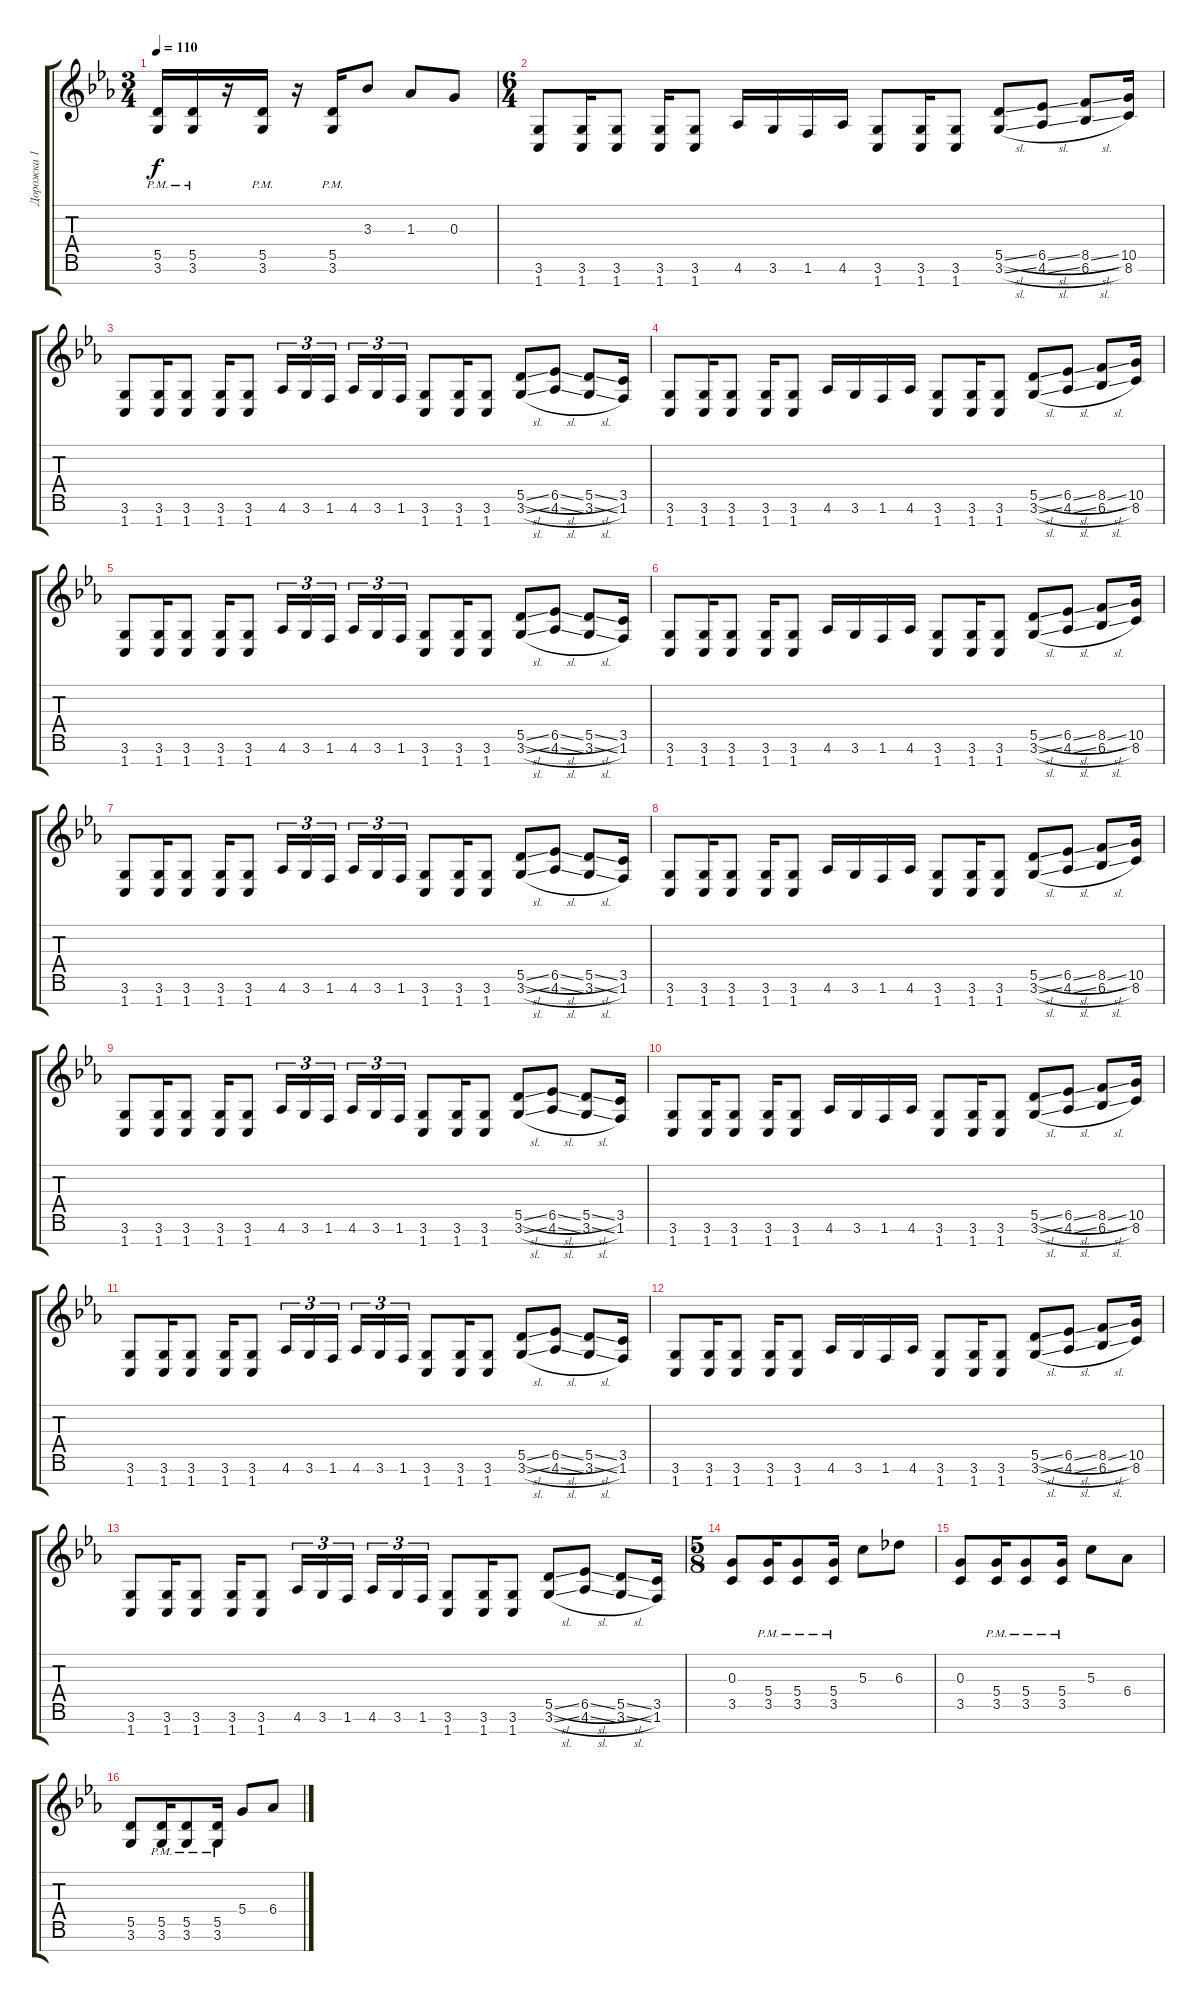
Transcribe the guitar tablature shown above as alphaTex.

\track ("Дорожка 1" "Дорожка 1") {instrument distortionguitar}
\staff {score tabs}
\tuning (E4 B3 G3 D3 A2 E2 B1) {hide}
\ts (3 4)
\tempo 110
\clef g2
\ks cminor
(5.5{pm} 3.6{pm}).16{dy f instrument distortionguitar} (5.5{pm} 3.6{pm}).16 r.16 (5.5{pm} 3.6{pm}).16 r.16 (5.5{pm} 3.6{pm}).16 3.3.8 1.3.8 0.3.8 |
\ts (6 4)
(3.6 1.7).8 (3.6 1.7).16 (3.6 1.7).8 (3.6 1.7).16 (3.6 1.7).8 4.6.16 3.6.16 1.6.16 4.6.16 (3.6 1.7).8 (3.6 1.7).16 (3.6 1.7).8 (5.5{sl} 3.6{sl}).8 (6.5{sl} 4.6{sl}).8 (8.5{sl} 6.6{sl}).8 (10.5 8.6).16 |
(3.6 1.7).8 (3.6 1.7).16 (3.6 1.7).8 (3.6 1.7).16 (3.6 1.7).8 4.6.16{tu (3 2)} 3.6.16{tu (3 2)} 1.6.16{tu (3 2) beam splitsecondary} 4.6.16{tu (3 2)} 3.6.16{tu (3 2)} 1.6.16{tu (3 2)} (3.6 1.7).8 (3.6 1.7).16 (3.6 1.7).8 (5.5{sl} 3.6{sl}).8 (6.5{sl} 4.6{sl}).8 (5.5{sl} 3.6{sl}).8 (3.5 1.6).16 |
(3.6 1.7).8 (3.6 1.7).16 (3.6 1.7).8 (3.6 1.7).16 (3.6 1.7).8 4.6.16 3.6.16 1.6.16 4.6.16 (3.6 1.7).8 (3.6 1.7).16 (3.6 1.7).8 (5.5{sl} 3.6{sl}).8 (6.5{sl} 4.6{sl}).8 (8.5{sl} 6.6{sl}).8 (10.5 8.6).16 |
(3.6 1.7).8 (3.6 1.7).16 (3.6 1.7).8 (3.6 1.7).16 (3.6 1.7).8 4.6.16{tu (3 2)} 3.6.16{tu (3 2)} 1.6.16{tu (3 2) beam splitsecondary} 4.6.16{tu (3 2)} 3.6.16{tu (3 2)} 1.6.16{tu (3 2)} (3.6 1.7).8 (3.6 1.7).16 (3.6 1.7).8 (5.5{sl} 3.6{sl}).8 (6.5{sl} 4.6{sl}).8 (5.5{sl} 3.6{sl}).8 (3.5 1.6).16 |
(3.6 1.7).8 (3.6 1.7).16 (3.6 1.7).8 (3.6 1.7).16 (3.6 1.7).8 4.6.16 3.6.16 1.6.16 4.6.16 (3.6 1.7).8 (3.6 1.7).16 (3.6 1.7).8 (5.5{sl} 3.6{sl}).8 (6.5{sl} 4.6{sl}).8 (8.5{sl} 6.6{sl}).8 (10.5 8.6).16 |
(3.6 1.7).8 (3.6 1.7).16 (3.6 1.7).8 (3.6 1.7).16 (3.6 1.7).8 4.6.16{tu (3 2)} 3.6.16{tu (3 2)} 1.6.16{tu (3 2) beam splitsecondary} 4.6.16{tu (3 2)} 3.6.16{tu (3 2)} 1.6.16{tu (3 2)} (3.6 1.7).8 (3.6 1.7).16 (3.6 1.7).8 (5.5{sl} 3.6{sl}).8 (6.5{sl} 4.6{sl}).8 (5.5{sl} 3.6{sl}).8 (3.5 1.6).16 |
(3.6 1.7).8 (3.6 1.7).16 (3.6 1.7).8 (3.6 1.7).16 (3.6 1.7).8 4.6.16 3.6.16 1.6.16 4.6.16 (3.6 1.7).8 (3.6 1.7).16 (3.6 1.7).8 (5.5{sl} 3.6{sl}).8 (6.5{sl} 4.6{sl}).8 (8.5{sl} 6.6{sl}).8 (10.5 8.6).16 |
(3.6 1.7).8 (3.6 1.7).16 (3.6 1.7).8 (3.6 1.7).16 (3.6 1.7).8 4.6.16{tu (3 2)} 3.6.16{tu (3 2)} 1.6.16{tu (3 2) beam splitsecondary} 4.6.16{tu (3 2)} 3.6.16{tu (3 2)} 1.6.16{tu (3 2)} (3.6 1.7).8 (3.6 1.7).16 (3.6 1.7).8 (5.5{sl} 3.6{sl}).8 (6.5{sl} 4.6{sl}).8 (5.5{sl} 3.6{sl}).8 (3.5 1.6).16 |
(3.6 1.7).8 (3.6 1.7).16 (3.6 1.7).8 (3.6 1.7).16 (3.6 1.7).8 4.6.16 3.6.16 1.6.16 4.6.16 (3.6 1.7).8 (3.6 1.7).16 (3.6 1.7).8 (5.5{sl} 3.6{sl}).8 (6.5{sl} 4.6{sl}).8 (8.5{sl} 6.6{sl}).8 (10.5 8.6).16 |
(3.6 1.7).8 (3.6 1.7).16 (3.6 1.7).8 (3.6 1.7).16 (3.6 1.7).8 4.6.16{tu (3 2)} 3.6.16{tu (3 2)} 1.6.16{tu (3 2) beam splitsecondary} 4.6.16{tu (3 2)} 3.6.16{tu (3 2)} 1.6.16{tu (3 2)} (3.6 1.7).8 (3.6 1.7).16 (3.6 1.7).8 (5.5{sl} 3.6{sl}).8 (6.5{sl} 4.6{sl}).8 (5.5{sl} 3.6{sl}).8 (3.5 1.6).16 |
(3.6 1.7).8 (3.6 1.7).16 (3.6 1.7).8 (3.6 1.7).16 (3.6 1.7).8 4.6.16 3.6.16 1.6.16 4.6.16 (3.6 1.7).8 (3.6 1.7).16 (3.6 1.7).8 (5.5{sl} 3.6{sl}).8 (6.5{sl} 4.6{sl}).8 (8.5{sl} 6.6{sl}).8 (10.5 8.6).16 |
(3.6 1.7).8 (3.6 1.7).16 (3.6 1.7).8 (3.6 1.7).16 (3.6 1.7).8 4.6.16{tu (3 2)} 3.6.16{tu (3 2)} 1.6.16{tu (3 2) beam splitsecondary} 4.6.16{tu (3 2)} 3.6.16{tu (3 2)} 1.6.16{tu (3 2)} (3.6 1.7).8 (3.6 1.7).16 (3.6 1.7).8 (5.5{sl} 3.6{sl}).8 (6.5{sl} 4.6{sl}).8 (5.5{sl} 3.6{sl}).8 (3.5 1.6).16 |
\ts (5 8)
(0.3 3.5).8{instrument distortionguitar} (5.4{pm} 3.5{pm}).16 (5.4{pm} 3.5{pm}).8 (5.4{pm} 3.5{pm}).16 5.3.8 6.3.8 |
(0.3 3.5).8 (5.4{pm} 3.5{pm}).16 (5.4{pm} 3.5{pm}).8 (5.4{pm} 3.5{pm}).16 5.3.8 6.4.8 |
(5.5 3.6).8 (5.5{pm} 3.6{pm}).16 (5.5{pm} 3.6{pm}).8 (5.5{pm} 3.6{pm}).16 5.4.8 6.4.8
